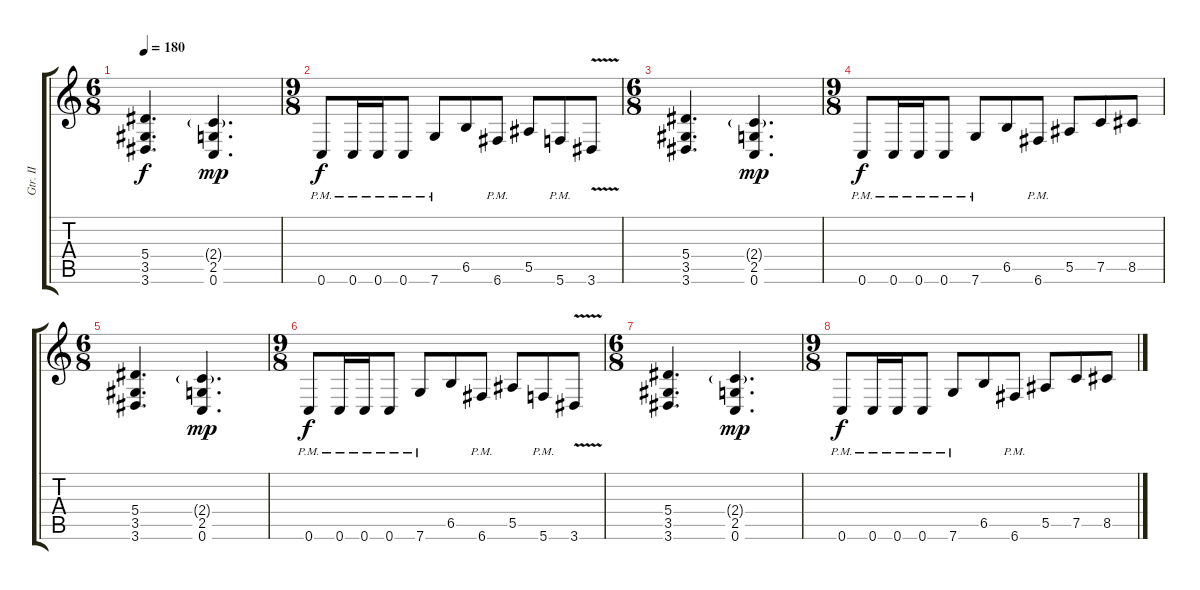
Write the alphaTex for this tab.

\track ("Gtr. II" "Gtr. II") {instrument distortionguitar}
\staff {score tabs}
\tuning (C4 G3 Eb3 Bb2 F2 C2) {hide}
\ts (6 8)
\section ("" "")
\tempo 180
\clef g2
\ks c
(5.4 3.5 3.6).4{d dy f} (2.4{g} 2.5 0.6).4{d dy mp} |
\ts (9 8)
0.6{pm}.8{dy f} 0.6{pm}.16 0.6{pm}.16 0.6{pm}.8 7.6{pm}.8 6.5.8 6.6{pm}.8 5.5.8 5.6{pm}.8 3.6{v}.8 |
\ts (6 8)
(5.4 3.5 3.6).4{d} (2.4{g} 2.5 0.6).4{d dy mp} |
\ts (9 8)
0.6{pm}.8{dy f} 0.6{pm}.16 0.6{pm}.16 0.6{pm}.8 7.6{pm}.8 6.5.8 6.6{pm}.8 5.5.8 7.5.8 8.5.8 |
\ts (6 8)
(5.4 3.5 3.6).4{d} (2.4{g} 2.5 0.6).4{d dy mp} |
\ts (9 8)
0.6{pm}.8{dy f} 0.6{pm}.16 0.6{pm}.16 0.6{pm}.8 7.6{pm}.8 6.5.8 6.6{pm}.8 5.5.8 5.6{pm}.8 3.6{v}.8 |
\ts (6 8)
(5.4 3.5 3.6).4{d} (2.4{g} 2.5 0.6).4{d dy mp} |
\ts (9 8)
0.6{pm}.8{dy f} 0.6{pm}.16 0.6{pm}.16 0.6{pm}.8 7.6{pm}.8 6.5.8 6.6{pm}.8 5.5.8 7.5.8 8.5.8
